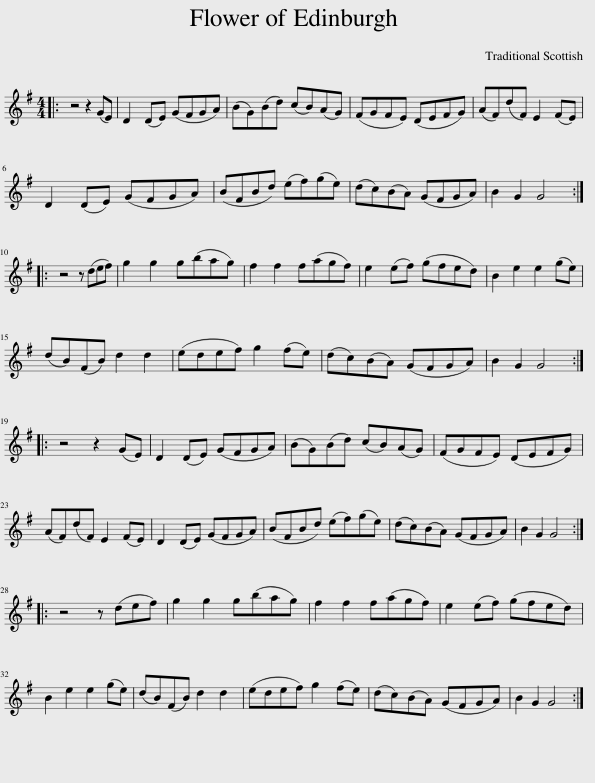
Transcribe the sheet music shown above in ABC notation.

X:1
L:1/8
M:4/4
I:linebreak $
K:G
V:1 treble
V:1
|: z4 z2 (GE) | D2 (DE) (GFGA) | (BG)(Bd) (cB)(AG) | (FGFE) (DEFG) | (AF)(dF) E2 (FE) |$ %5
 D2 (DE) (GFGA) | (BFBd) (ef)(ge) | (dc)(BA) (GFGA) | B2 G2 G4 ::$ z4 z (def) | %10
 g2 g2 g(bag) | f2 f2 f(agf) | e2 (ef) (gfed) | B2 e2 e2 (ge) |$ (dB)(FB) d2 d2 | %15
 (edef) g2 (fe) | (dc)(BA) (GFGA) | B2 G2 G4 ::$ z4 z2 (GE) | D2 (DE) (GFGA) | %20
 (BG)(Bd) (cB)(AG) | (FGFE) (DEFG) |$ (AF)(dF) E2 (FE) | D2 (DE) (GFGA) | (BFBd) (ef)(ge) | %25
 (dc)(BA) (GFGA) | B2 G2 G4 ::$ z4 z (def) | g2 g2 g(bag) | f2 f2 f(agf) | %30
 e2 (ef) (gfed) |$ B2 e2 e2 (ge) | (dB)(FB) d2 d2 | (edef) g2 (fe) | (dc)(BA) (GFGA) | %35
 B2 G2 G4 :| %36
